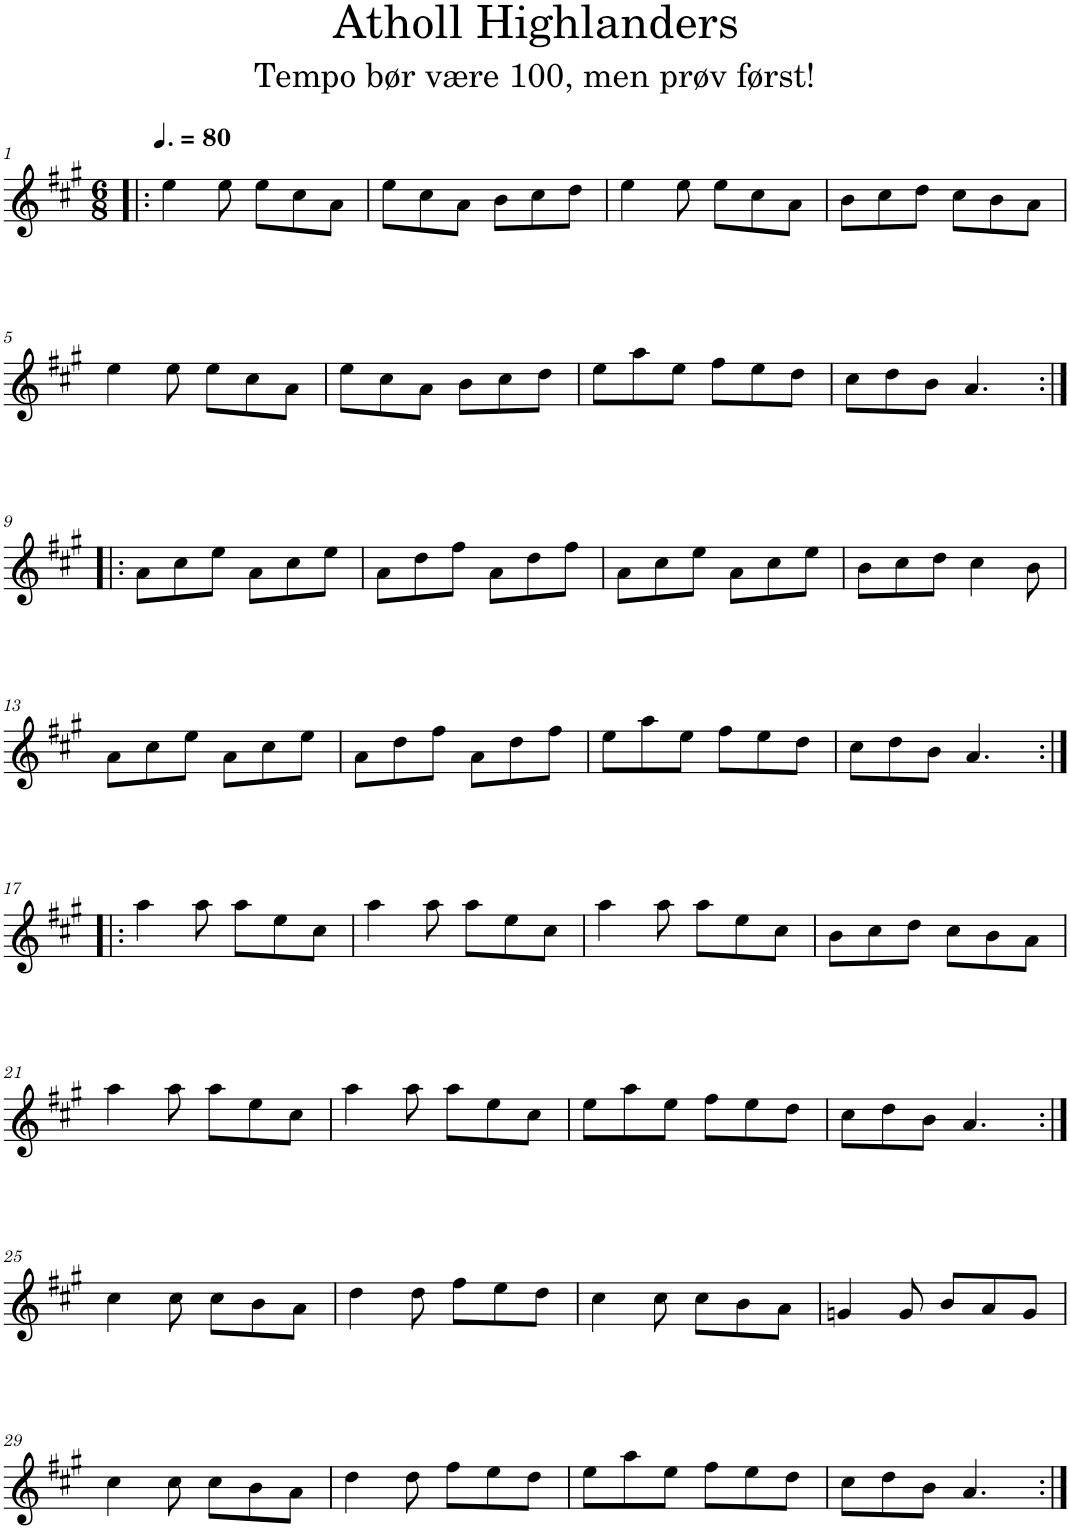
**kern
*part1
*staff1
*I"Flute
*I'Fl.
*clefG2
*k[f#c#g#]
*M6/8
=1!|:
4ee\
*MM120
8ee\
8ee\L
8cc#\
8a\J
=2
8ee\L
8cc#\
8a\J
8b\L
8cc#\
8dd\J
=3
4ee\
8ee\
8ee\L
8cc#\
8a\J
=4
8b\L
8cc#\
8dd\J
8cc#\L
8b\
8a\J
!!LO:LB:g=z
=5
4ee\
8ee\
8ee\L
8cc#\
8a\J
=6
8ee\L
8cc#\
8a\J
8b\L
8cc#\
8dd\J
=7
8ee\L
8aa\
8ee\J
8ff#\L
8ee\
8dd\J
=8
8cc#\L
8dd\
8b\J
4.a/
!!LO:LB:g=z
=9:|!|:
8a\L
8cc#\
8ee\J
8a\L
8cc#\
8ee\J
=10
8a\L
8dd\
8ff#\J
8a\L
8dd\
8ff#\J
=11
8a\L
8cc#\
8ee\J
8a\L
8cc#\
8ee\J
=12
8b\L
8cc#\
8dd\J
4cc#\
8b\
!!LO:LB:g=z
=13
8a\L
8cc#\
8ee\J
8a\L
8cc#\
8ee\J
=14
8a\L
8dd\
8ff#\J
8a\L
8dd\
8ff#\J
=15
8ee\L
8aa\
8ee\J
8ff#\L
8ee\
8dd\J
=16
8cc#\L
8dd\
8b\J
4.a/
!!LO:LB:g=z
=17:|!|:
4aa\
8aa\
8aa\L
8ee\
8cc#\J
=18
4aa\
8aa\
8aa\L
8ee\
8cc#\J
=19
4aa\
8aa\
8aa\L
8ee\
8cc#\J
=20
8b\L
8cc#\
8dd\J
8cc#\L
8b\
8a\J
!!LO:LB:g=z
=21
4aa\
8aa\
8aa\L
8ee\
8cc#\J
=22
4aa\
8aa\
8aa\L
8ee\
8cc#\J
=23
8ee\L
8aa\
8ee\J
8ff#\L
8ee\
8dd\J
=24
8cc#\L
8dd\
8b\J
4.a/
!!LO:LB:g=z
=25:|!
4cc#\
8cc#\
8cc#\L
8b\
8a\J
=26
4dd\
8dd\
8ff#\L
8ee\
8dd\J
=27
4cc#\
8cc#\
8cc#\L
8b\
8a\J
=28
4gn/
8g/
8b/L
8a/
8g/J
!!LO:LB:g=z
=29
4cc#\
8cc#\
8cc#\L
8b\
8a\J
=30
4dd\
8dd\
8ff#\L
8ee\
8dd\J
=31
8ee\L
8aa\
8ee\J
8ff#\L
8ee\
8dd\J
=32
8cc#\L
8dd\
8b\J
4.a/
=:|!
*-
